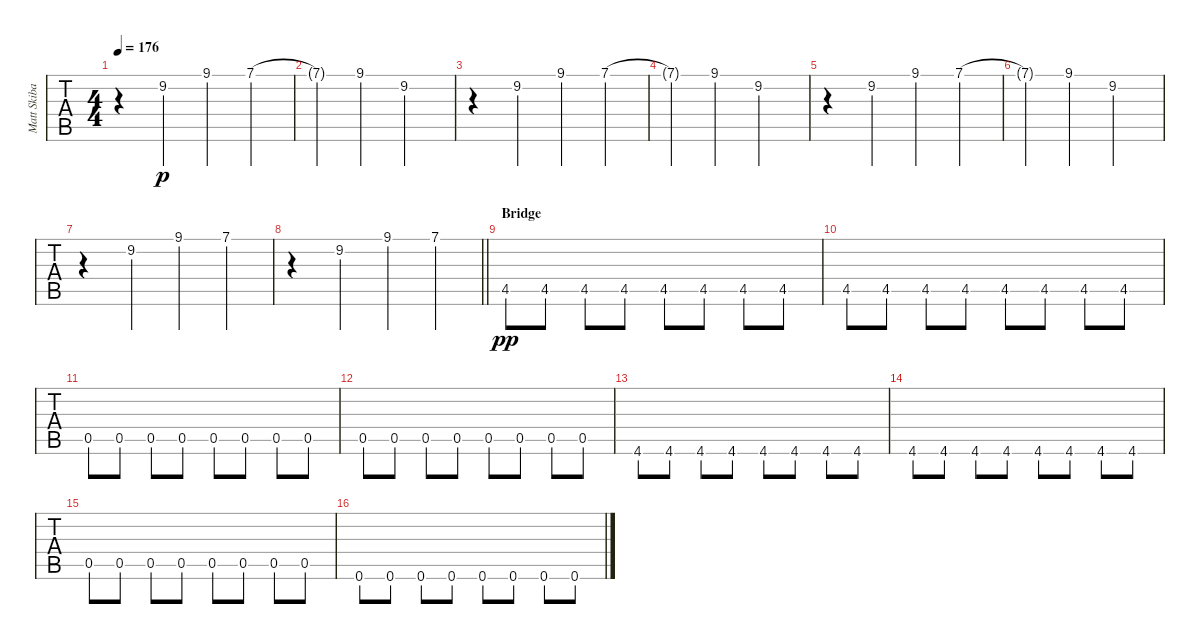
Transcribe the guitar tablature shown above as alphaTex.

\track ("Matt Skiba - Guitar Three" "Matt Skiba") {instrument electricguitarclean}
\staff {tabs}
\tuning (E4 B3 G3 D3 A2 E2) {hide}
\ts (4 4)
\tempo 176
\clef g2
\ks e
r.4{dy p} 9.2.4 9.1.4 7.1.4 |
7.1{t}.4 9.1.4 9.2.2 |
r.4 9.2.4 9.1.4 7.1.4 |
7.1{t}.4 9.1.4 9.2.2 |
r.4 9.2.4 9.1.4 7.1.4 |
7.1{t}.4 9.1.4 9.2.2 |
r.4 9.2.4 9.1.4 7.1.4 |
\barLineRight lightlight
r.4 9.2.4 9.1.4 7.1.4 |
\section ("" "Bridge")
4.5.8{dy pp volume 2 balance 8 instrument distortionguitar} 4.5.8 4.5.8 4.5.8 4.5.8 4.5.8 4.5.8 4.5.8 |
4.5.8 4.5.8 4.5.8 4.5.8 4.5.8 4.5.8 4.5.8 4.5.8 |
0.5.8 0.5.8 0.5.8 0.5.8 0.5.8 0.5.8 0.5.8 0.5.8 |
0.5.8 0.5.8 0.5.8 0.5.8 0.5.8 0.5.8 0.5.8 0.5.8 |
4.6.8 4.6.8 4.6.8 4.6.8 4.6.8 4.6.8 4.6.8 4.6.8 |
4.6.8 4.6.8 4.6.8 4.6.8 4.6.8 4.6.8 4.6.8 4.6.8 |
0.5.8 0.5.8 0.5.8 0.5.8 0.5.8 0.5.8 0.5.8 0.5.8 |
0.6.8 0.6.8 0.6.8 0.6.8 0.6.8 0.6.8 0.6.8 0.6.8
